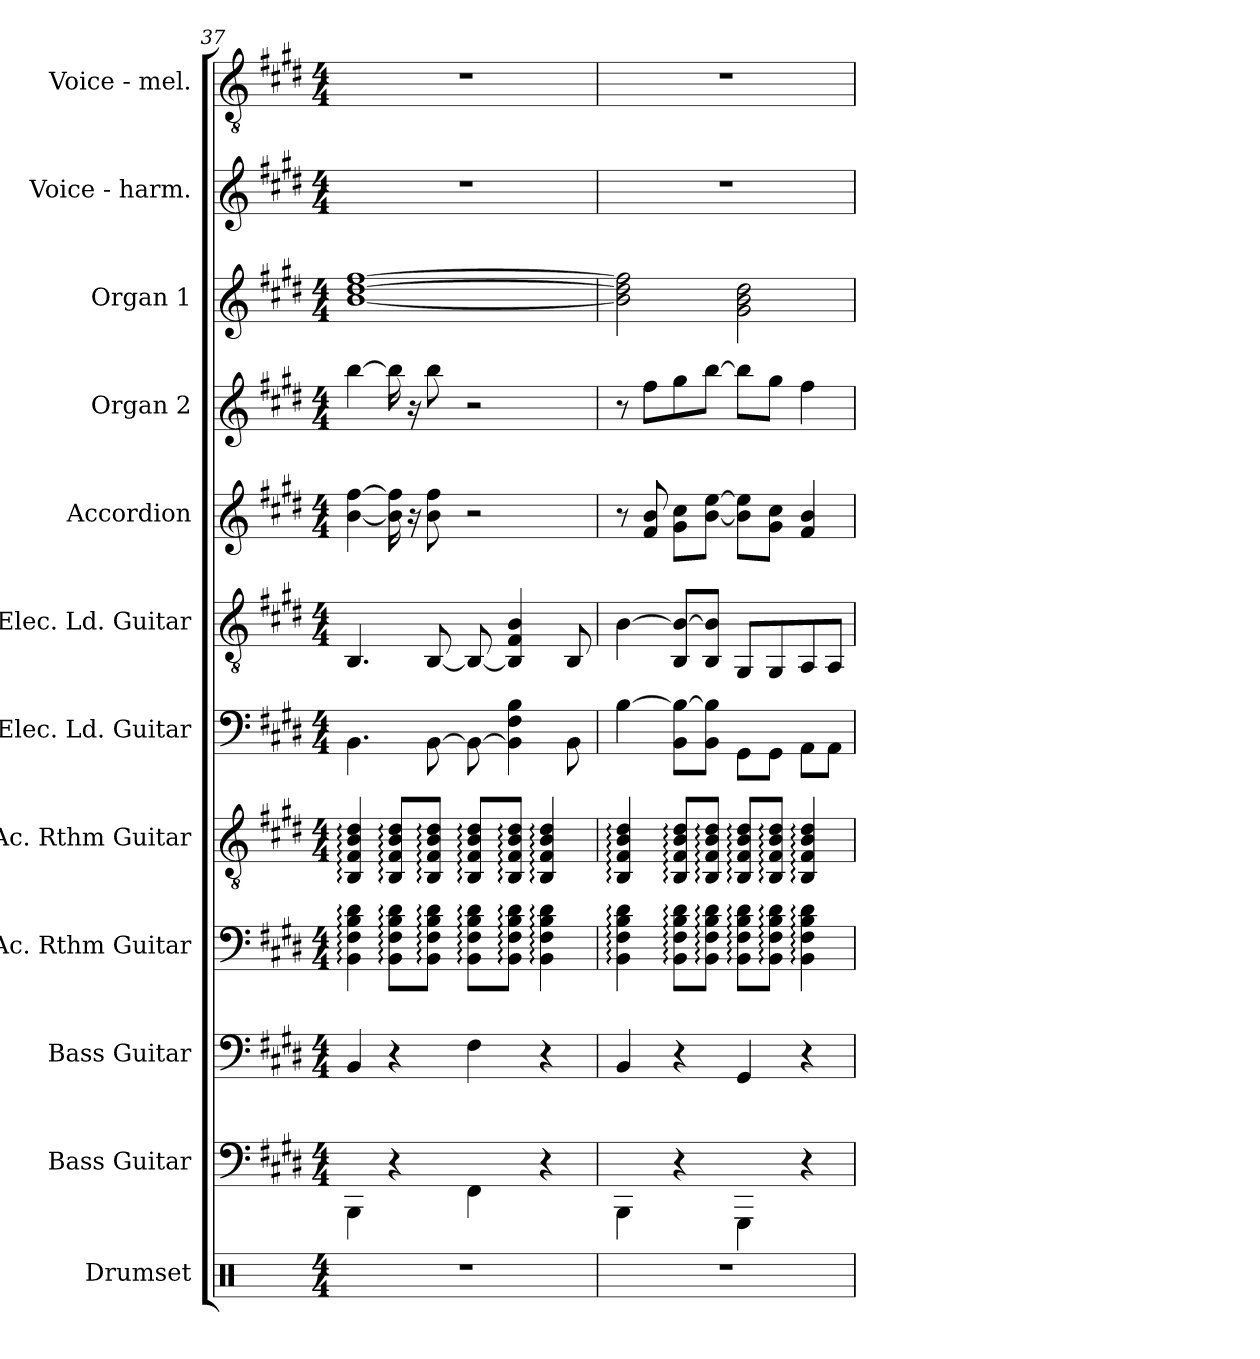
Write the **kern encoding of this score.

**kern	**kern	**kern	**kern	**kern	**kern	**kern	**kern	**kern	**kern	**kern	**kern
*part12	*part11	*part10	*part9	*part8	*part7	*part6	*part5	*part4	*part3	*part2	*part1
*staff12	*staff11	*staff10	*staff9	*staff8	*staff7	*staff6	*staff5	*staff4	*staff3	*staff2	*staff1
*I"Drumset	*I"Bass Guitar	*I"Bass Guitar	*I"Ac. Rthm Guitar	*I"Ac. Rthm Guitar	*I"Elec. Ld. Guitar	*I"Elec. Ld. Guitar	*I"Accordion	*I"Organ 2	*I"Organ 1	*I"Voice - harm.	*I"Voice - mel.
*I'Drums	*I'Bass	*I'Bass	*I'R. Guit.	*I'R. Guit.	*I'Ld. Guit.	*I'Ld. Guit.	*I'Acc.	*I'Org. 2	*I'Org. 1	*I'Harm.	*I'Mel.
*clefX	*	*clefF4	*	*clefGv2	*	*clefGv2	*clefG2	*clefG2	*clefG2	*clefG2	*clefGv2
*	*ITrd7c12	*ITrd7c12	*	*	*	*	*	*	*	*	*
*k[]	*k[f#c#g#d#]	*k[f#c#g#d#]	*k[f#c#g#d#]	*k[f#c#g#d#]	*k[f#c#g#d#]	*k[f#c#g#d#]	*k[f#c#g#d#]	*k[f#c#g#d#]	*k[f#c#g#d#]	*k[f#c#g#d#]	*k[f#c#g#d#]
*M4/4	*M4/4	*M4/4	*M4/4	*M4/4	*M4/4	*M4/4	*M4/4	*M4/4	*M4/4	*M4/4	*M4/4
=37	=37	=37	=37	=37	=37	=37	=37	=37	=37	=37	=37
1r	4BBBB\	4BBB/	4BB\: 4F#\: 4B\: 4d#\:	4BB/: 4F#/: 4B/: 4d#/:	4.BB\	4.BB/	[4b\ [4ff#\	[4bb\	[1b [1dd# [1ff#	1r	1r
.	4r	4r	8BB:\ 8F#:\ 8B:\ 8d#:\L	8BB/: 8F#/: 8B/: 8d#/:L	.	.	16b\] 16ff#\]	16bb\]	.	.	.
.	.	.	.	.	.	.	16r	16r	.	.	.
.	.	.	8BB:\ 8F#:\ 8B:\ 8d#:\J	8BB/: 8F#/: 8B/: 8d#/:J	[8BB\	[8BB/	8b\ 8ff#\	8bb\	.	.	.
.	4FFF#\	4FF#\	8BB:\ 8F#:\ 8B:\ 8d#:\L	8BB/: 8F#/: 8B/: 8d#/:L	8BB\_	8BB/_	2r	2r	.	.	.
.	.	.	8BB:\ 8F#:\ 8B:\ 8d#:\J	8BB/: 8F#/: 8B/: 8d#/:J	4BB\] 4F#\ 4B\	4BB/] 4F#/ 4B/	.	.	.	.	.
.	4r	4r	4BB\: 4F#\: 4B\: 4d#\:	4BB/: 4F#/: 4B/: 4d#/:	.	.	.	.	.	.	.
.	.	.	.	.	8BB\	8BB/	.	.	.	.	.
=38	=38	=38	=38	=38	=38	=38	=38	=38	=38	=38	=38
1r	4BBBB\	4BBB/	4BB\: 4F#\: 4B\: 4d#\:	4BB/: 4F#/: 4B/: 4d#/:	[4B\	[4B\	8r	8r	2b\] 2dd#\] 2ff#\]	1r	1r
.	.	.	.	.	.	.	8f#/ 8b/	8ff#\L	.	.	.
.	4r	4r	8BB:\ 8F#:\ 8B:\ 8d#:\L	8BB/: 8F#/: 8B/: 8d#/:L	8BB\ 8B_\L	8BB/ 8B/_L	8g#\ 8cc#\L	8gg#\	.	.	.
.	.	.	8BB:\ 8F#:\ 8B:\ 8d#:\J	8BB/: 8F#/: 8B/: 8d#/:J	8BB\ 8B]\J	8BB/ 8B/]J	[8b\ [8ee\J	[8bb\J	.	.	.
.	4GGGG#\	4GGG#/	8BB:\ 8F#:\ 8B:\ 8d#:\L	8BB/: 8F#/: 8B/: 8d#/:L	8GG#\L	8GG#/L	8b]\ 8ee]\L	8bb\L]	2g#\ 2b\ 2dd#\	.	.
.	.	.	8BB:\ 8F#:\ 8B:\ 8d#:\J	8BB/: 8F#/: 8B/: 8d#/:J	8GG#\J	8GG#/	8g#\ 8cc#\J	8gg#\J	.	.	.
.	4r	4r	4BB\: 4F#\: 4B\: 4d#\:	4BB/: 4F#/: 4B/: 4d#/:	8AA\L	8AA/	4f#/ 4b/	4ff#\	.	.	.
.	.	.	.	.	8AA\J	8AA/J	.	.	.	.	.
=	=	=	=	=	=	=	=	=	=	=	=
*-	*-	*-	*-	*-	*-	*-	*-	*-	*-	*-	*-
